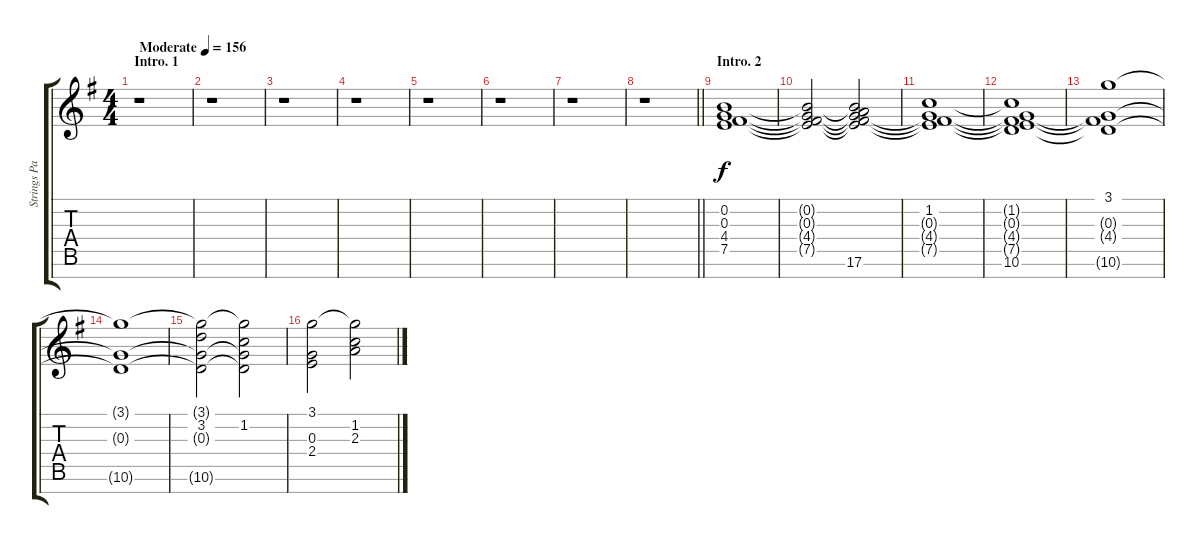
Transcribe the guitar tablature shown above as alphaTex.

\track ("Strings Pad I" "Strings Pa") {instrument stringensemble1}
\staff {score tabs}
\tuning (E5 B4 G4 D4 A3 E3 B2) {hide}
\ts (4 4)
\section ("" "Intro. 1")
\tempo (156 "Moderate")
\clef g2
\ks g
r.1{dy f instrument stringensemble1} |
r.1 |
r.1 |
r.1 |
r.1 |
r.1 |
r.1 |
\barLineRight lightlight
r.1 |
\section ("" "Intro. 2")
(0.2 0.3 4.4 7.5).1 |
(0.2{t} 0.3{t} 4.4{t} 7.5{t}).2 (0.2{t} 0.3{t} 4.4{t} 7.5{t} 17.6).2 |
(1.2 0.3{t} 4.4{t} 7.5{t}).1 |
(1.2{t} 0.3{t} 4.4{t} 7.5{t} 10.6).1 |
(3.1 0.3{t} 4.4{t} 10.6{t}).1 |
(3.1{t} 0.3{t} 10.6{t}).1 |
(3.1{t} 3.2 0.3{t} 10.6{t}).2 (3.1{t} 1.2 0.3{t} 10.6{t}).2 |
(3.1 0.3 2.4).2 (3.1{t} 1.2 2.3).2
